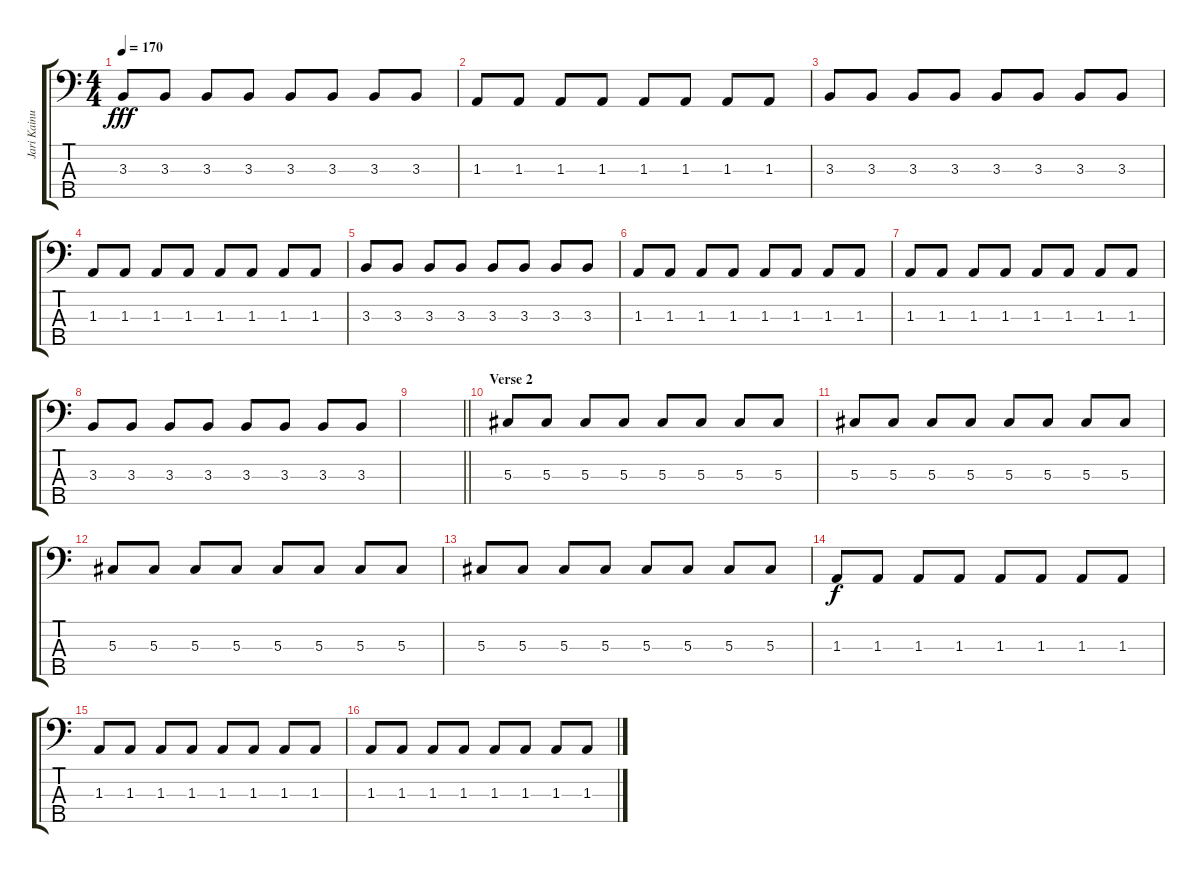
\track ("Jari Kainulainen" "Jari Kainu") {instrument electricbassfinger}
\staff {score tabs}
\tuning (Gb2 Db2 Ab1 Eb1 Bb0) {hide}
\ts (4 4)
\tempo 170
\clef f4
\ks c
3.3.8{dy fff} 3.3.8 3.3.8 3.3.8 3.3.8 3.3.8 3.3.8 3.3.8 |
1.3.8 1.3.8 1.3.8 1.3.8 1.3.8 1.3.8 1.3.8 1.3.8 |
3.3.8 3.3.8 3.3.8 3.3.8 3.3.8 3.3.8 3.3.8 3.3.8 |
1.3.8 1.3.8 1.3.8 1.3.8 1.3.8 1.3.8 1.3.8 1.3.8 |
3.3.8 3.3.8 3.3.8 3.3.8 3.3.8 3.3.8 3.3.8 3.3.8 |
1.3.8 1.3.8 1.3.8 1.3.8 1.3.8 1.3.8 1.3.8 1.3.8 |
1.3.8 1.3.8 1.3.8 1.3.8 1.3.8 1.3.8 1.3.8 1.3.8 |
3.3.8 3.3.8 3.3.8 3.3.8 3.3.8 3.3.8 3.3.8 3.3.8 |
\barLineRight lightlight
|
\section ("" "Verse 2")
5.3.8 5.3.8 5.3.8 5.3.8 5.3.8 5.3.8 5.3.8 5.3.8 |
5.3.8 5.3.8 5.3.8 5.3.8 5.3.8 5.3.8 5.3.8 5.3.8 |
5.3.8 5.3.8 5.3.8 5.3.8 5.3.8 5.3.8 5.3.8 5.3.8 |
5.3.8 5.3.8 5.3.8 5.3.8 5.3.8 5.3.8 5.3.8 5.3.8 |
1.3.8{dy f} 1.3.8 1.3.8 1.3.8 1.3.8 1.3.8 1.3.8 1.3.8 |
1.3.8 1.3.8 1.3.8 1.3.8 1.3.8 1.3.8 1.3.8 1.3.8 |
1.3.8 1.3.8 1.3.8 1.3.8 1.3.8 1.3.8 1.3.8 1.3.8
